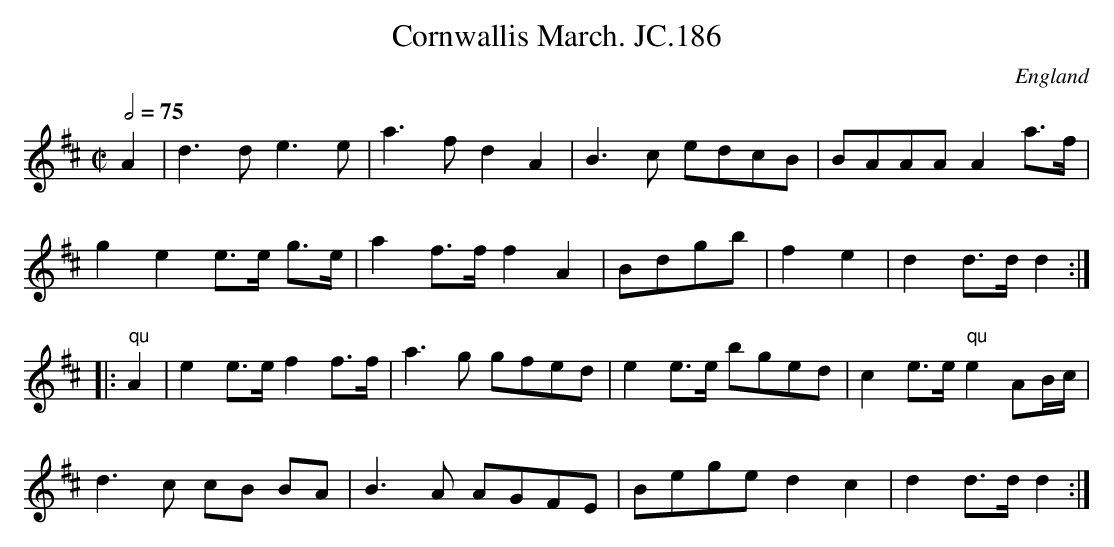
X:1
T:Cornwallis March. JC.186
L:1/8
M:C|
O:England
Q:2/4=75
K:D
A2|\
d3de3e|a3fd2A2|B3c edcB|BAAAA2a>f|!
g2e2e>e g>e|a2f>ff2A2|Bdgb|f2e2|d2d>dd2:|!
|:" qu"A2|e2e>ef2f>f|a3g gfed|\
e2e>e bged|c2e>e" qu"e2AB/c/|!
d3c cB BA|B3A AGFE|Bege d2c2|d2d>dd2:|
